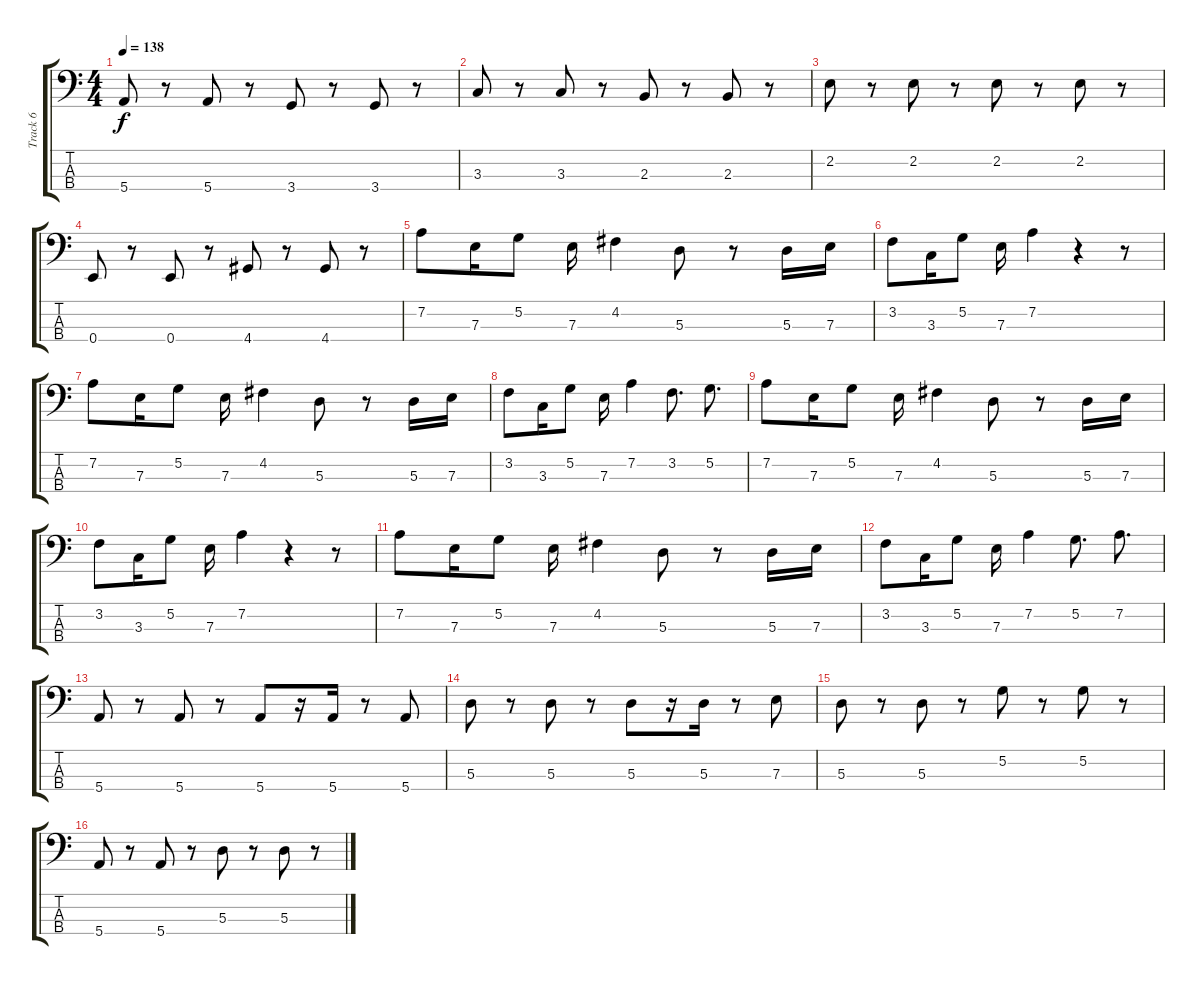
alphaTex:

\track ("Track 6" "Track 6") {instrument electricbasspick}
\staff {score tabs}
\tuning (G2 D2 A1 E1) {hide}
\ts (4 4)
\tempo 138
\clef f4
\ks c
5.4.8{dy f} r.8 5.4.8 r.8 3.4.8 r.8 3.4.8 r.8 |
3.3.8 r.8 3.3.8 r.8 2.3.8 r.8 2.3.8 r.8 |
2.2.8 r.8 2.2.8 r.8 2.2.8 r.8 2.2.8 r.8 |
0.4.8 r.8 0.4.8 r.8 4.4.8 r.8 4.4.8 r.8 |
7.2.8 7.3.16 5.2.8 7.3.16 4.2.4 5.3.8 r.8 5.3.16 7.3.16 |
3.2.8 3.3.16 5.2.8 7.3.16 7.2.4 r.4 r.8 |
7.2.8 7.3.16 5.2.8 7.3.16 4.2.4 5.3.8 r.8 5.3.16 7.3.16 |
3.2.8 3.3.16 5.2.8 7.3.16 7.2.4 3.2.8{d} 5.2.8{d} |
7.2.8 7.3.16 5.2.8 7.3.16 4.2.4 5.3.8 r.8 5.3.16 7.3.16 |
3.2.8 3.3.16 5.2.8 7.3.16 7.2.4 r.4 r.8 |
7.2.8 7.3.16 5.2.8 7.3.16 4.2.4 5.3.8 r.8 5.3.16 7.3.16 |
3.2.8 3.3.16 5.2.8 7.3.16 7.2.4 5.2.8{d} 7.2.8{d} |
5.4.8 r.8 5.4.8 r.8 5.4.8 r.16 5.4.16 r.8 5.4.8 |
5.3.8 r.8 5.3.8 r.8 5.3.8 r.16 5.3.16 r.8 7.3.8 |
5.3.8 r.8 5.3.8 r.8 5.2.8 r.8 5.2.8 r.8 |
5.4.8 r.8 5.4.8 r.8 5.3.8 r.8 5.3.8 r.8
